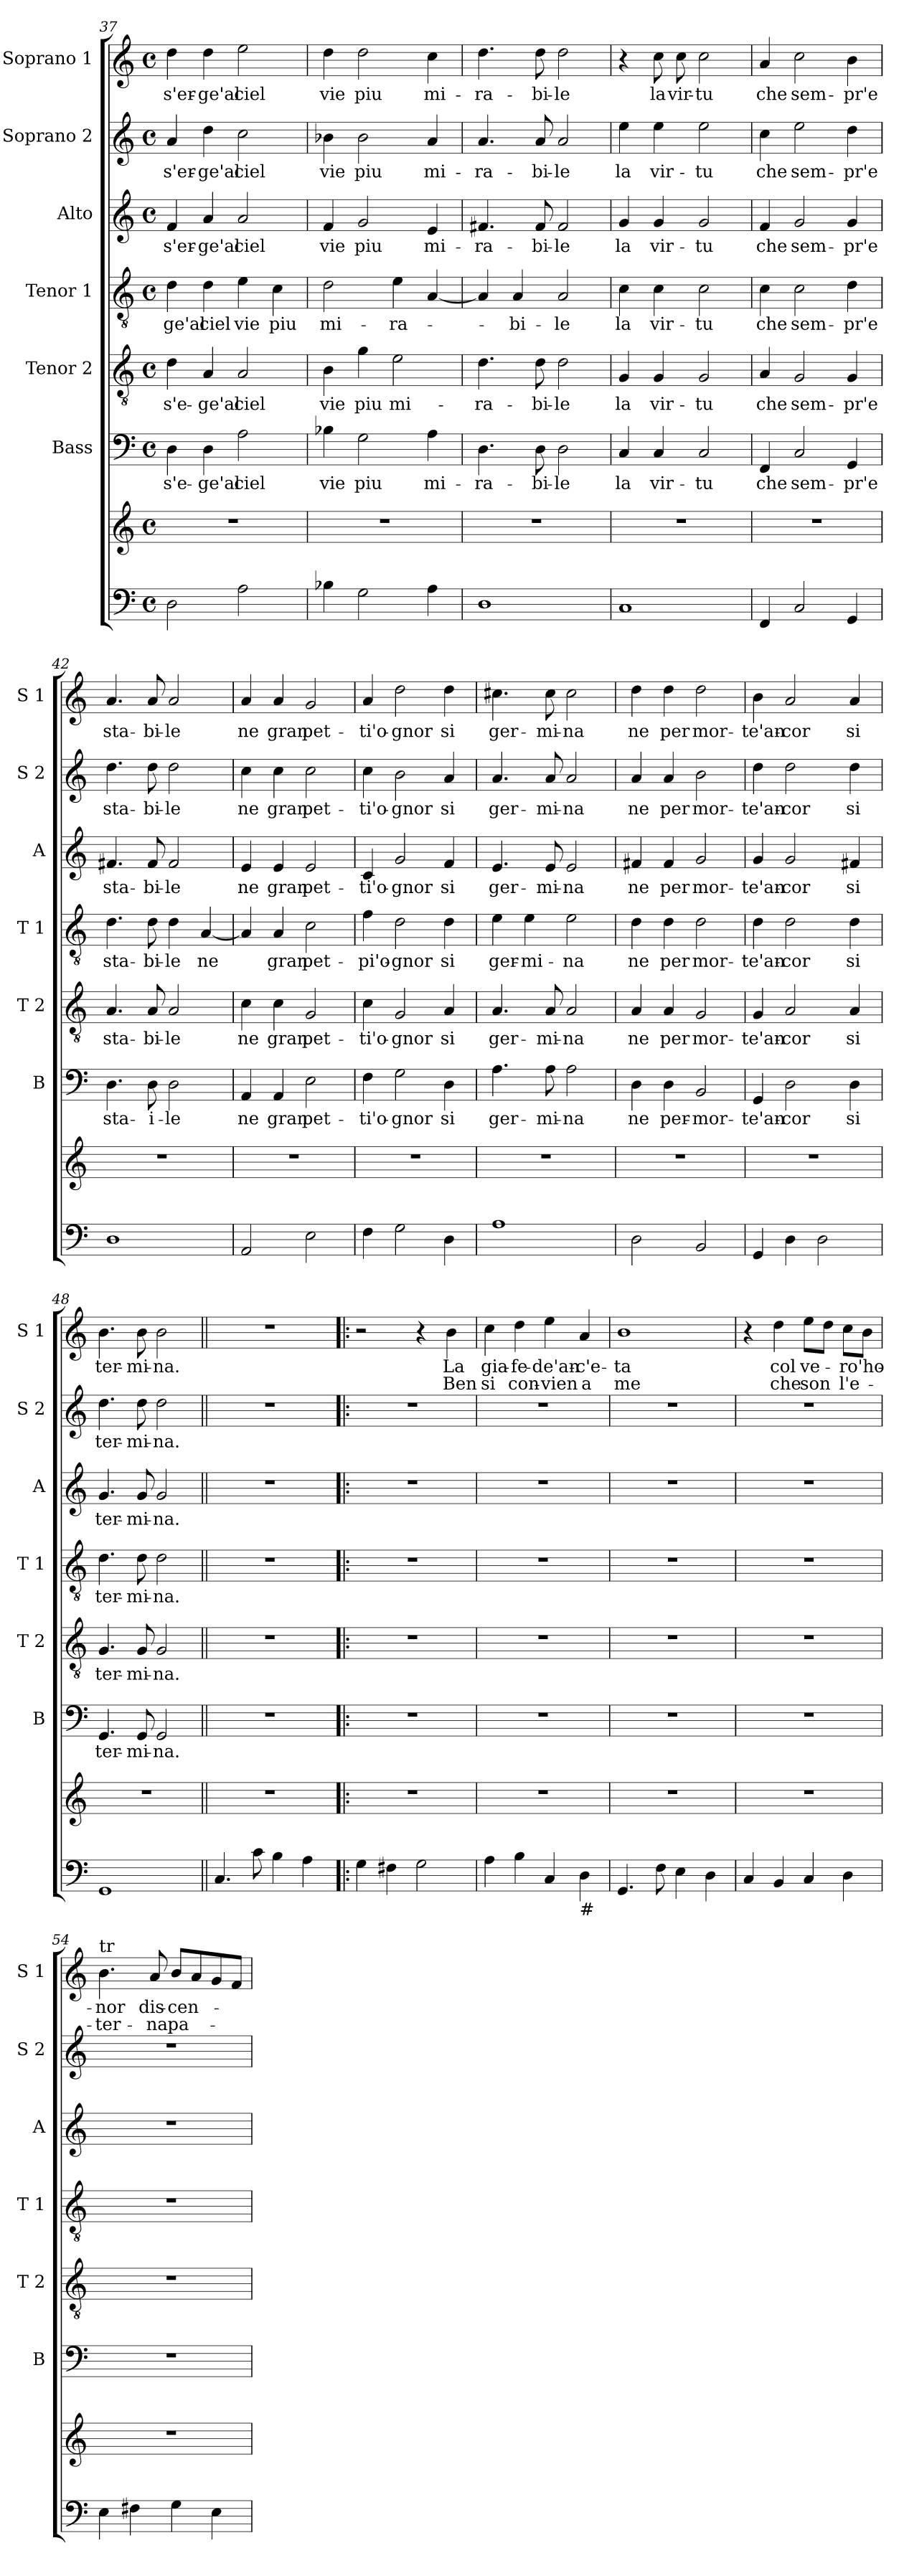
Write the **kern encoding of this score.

**kern	**kern	**kern	**text	**kern	**text	**kern	**text	**kern	**text	**kern	**text	**kern	**text	**text
*part7	*part7	*part6	*part6	*part5	*part5	*part4	*part4	*part3	*part3	*part2	*part2	*part1	*part1	*part1
*staff8	*staff7	*staff6	*staff6	*staff5	*staff5	*staff4	*staff4	*staff3	*staff3	*staff2	*staff2	*staff1	*staff1	*staff1
*	*	*I"Bass	*	*I"Tenor 2	*	*I"Tenor 1	*	*I"Alto	*	*I"Soprano 2	*	*I"Soprano 1	*	*
*	*	*I'B	*	*I'T 2	*	*I'T 1	*	*I'A	*	*I'S 2	*	*I'S 1	*	*
*clefF4	*clefG2	*clefF4	*	*clefGv2	*	*clefGv2	*	*clefG2	*	*clefG2	*	*clefG2	*	*
*k[]	*k[]	*k[]	*	*k[]	*	*k[]	*	*k[]	*	*k[]	*	*k[]	*	*
*C:	*C:	*C:	*	*C:	*	*C:	*	*C:	*	*C:	*	*C:	*	*
*M4/4	*M4/4	*M4/4	*	*M4/4	*	*M4/4	*	*M4/4	*	*M4/4	*	*M4/4	*	*
*met(c)	*met(c)	*met(c)	*	*met(c)	*	*met(c)	*	*met(c)	*	*met(c)	*	*met(c)	*	*
=37	=37	=37	=37	=37	=37	=37	=37	=37	=37	=37	=37	=37	=37	=37
2D\	1r	4D\	s'e-	4d\	s'e-	4d\	-ge'al	4f/	s'er-	4a/	s'er-	4dd\	s'er-	.
.	.	4D\	-ge'al	4A/	-ge'al	4d\	ciel	4a/	-ge'al	4dd\	-ge'al	4dd\	-ge'al	.
2A\	.	2A\	ciel	2A/	ciel	4e\	vie	2a/	ciel	2cc\	ciel	2ee\	ciel	.
.	.	.	.	.	.	4c\	piu	.	.	.	.	.	.	.
=38	=38	=38	=38	=38	=38	=38	=38	=38	=38	=38	=38	=38	=38	=38
4B-X\	1r	4B-X\	vie	4B\	vie	2d\	mi-	4f/	vie	4b-X\	vie	4dd\	vie	.
2G\	.	2G\	piu	4g\	piu	.	.	2g/	piu	2b-\	piu	2dd\	piu	.
.	.	.	.	2e\	mi-	4e\	-ra-	.	.	.	.	.	.	.
4A\	.	4A\	mi-	.	.	[4A/	.	4e/	mi-	4a/	mi-	4cc\	mi-	.
=39	=39	=39	=39	=39	=39	=39	=39	=39	=39	=39	=39	=39	=39	=39
1D	1r	4.D\	-ra-	4.d\	-ra-	4A/]	.	4.f#X/	-ra-	4.a/	-ra-	4.dd\	-ra-	.
.	.	.	.	.	.	4A/	-bi-	.	.	.	.	.	.	.
.	.	8D\	-bi-	8d\	-bi-	.	.	8f#/	-bi-	8a/	-bi-	8dd\	-bi-	.
.	.	2D\	-le	2d\	-le	2A/	-le	2f#/	-le	2a/	-le	2dd\	-le	.
=40	=40	=40	=40	=40	=40	=40	=40	=40	=40	=40	=40	=40	=40	=40
1C	1r	4C/	la	4G/	la	4c\	la	4g/	la	4ee\	la	4r	.	.
.	.	4C/	vir-	4G/	vir-	4c\	vir-	4g/	vir-	4ee\	vir-	8cc\	la	.
.	.	.	.	.	.	.	.	.	.	.	.	8cc\	vir-	.
.	.	2C/	-tu	2G/	-tu	2c\	-tu	2g/	-tu	2ee\	-tu	2cc\	-tu	.
=41	=41	=41	=41	=41	=41	=41	=41	=41	=41	=41	=41	=41	=41	=41
4FF/	1r	4FF/	che	4A/	che	4c\	che	4f/	che	4cc\	che	4a/	che	.
2C/	.	2C/	sem-	2G/	sem-	2c\	sem-	2g/	sem-	2ee\	sem-	2cc\	sem-	.
4GG/	.	4GG/	-pr'e	4G/	-pr'e	4d\	-pr'e	4g/	-pr'e	4dd\	-pr'e	4b\	-pr'e	.
!!LO:PB:g=z
=42	=42	=42	=42	=42	=42	=42	=42	=42	=42	=42	=42	=42	=42	=42
1D	1r	4.D\	sta-	4.A/	sta-	4.d\	sta-	4.f#X/	sta-	4.dd\	sta-	4.a/	sta-	.
.	.	8D\	-i-	8A/	-bi-	8d\	-bi-	8f#/	-bi-	8dd\	-bi-	8a/	-bi-	.
.	.	2D\	-le	2A/	-le	4d\	-le	2f#/	-le	2dd\	-le	2a/	-le	.
.	.	.	.	.	.	[4A/	ne	.	.	.	.	.	.	.
=43	=43	=43	=43	=43	=43	=43	=43	=43	=43	=43	=43	=43	=43	=43
2AA/	1r	4AA/	ne	4c\	ne	4A/]	.	4e/	ne	4cc\	ne	4a/	ne	.
.	.	4AA/	gran	4c\	gran	4A/	gran	4e/	gran	4cc\	gran	4a/	gran	.
2E\	.	2E\	pet-	2G/	pet-	2c\	pet-	2e/	pet-	2cc\	pet-	2g/	pet-	.
=44	=44	=44	=44	=44	=44	=44	=44	=44	=44	=44	=44	=44	=44	=44
4F\	1r	4F\	-ti'o-	4c\	-ti'o-	4f\	-pi'o-	4c/	-ti'o-	4cc\	-ti'o-	4a/	-ti'o-	.
2G\	.	2G\	-gnor	2G/	-gnor	2d\	-gnor	2g/	-gnor	2b\	-gnor	2dd\	-gnor	.
4D\	.	4D\	si	4A/	si	4d\	si	4f/	si	4a/	si	4dd\	si	.
=45	=45	=45	=45	=45	=45	=45	=45	=45	=45	=45	=45	=45	=45	=45
1A	1r	4.A\	ger-	4.A/	ger-	4e\	ger-	4.e/	ger-	4.a/	ger-	4.cc#X\	ger-	.
.	.	.	.	.	.	4e\	-mi-	.	.	.	.	.	.	.
.	.	8A\	-mi-	8A/	-mi-	.	.	8e/	-mi-	8a/	-mi-	8cc#\	-mi-	.
.	.	2A\	-na	2A/	-na	2e\	-na	2e/	-na	2a/	-na	2cc#\	-na	.
=46	=46	=46	=46	=46	=46	=46	=46	=46	=46	=46	=46	=46	=46	=46
2D\	1r	4D\	ne	4A/	ne	4d\	ne	4f#X/	ne	4a/	ne	4dd\	ne	.
.	.	4D\	per-	4A/	per	4d\	per	4f#/	per	4a/	per	4dd\	per	.
2BB/	.	2BB/	-mor-	2G/	mor-	2d\	mor-	2g/	mor-	2b\	mor-	2dd\	mor-	.
=47	=47	=47	=47	=47	=47	=47	=47	=47	=47	=47	=47	=47	=47	=47
4GG/	1r	4GG/	-te'an-	4G/	-te'an-	4d\	-te'an-	4g/	-te'an-	4dd\	-te'an-	4b\	-te'an-	.
4D\	.	2D\	-cor	2A/	-cor	2d\	-cor	2g/	-cor	2dd\	-cor	2a/	-cor	.
2D\	.	.	.	.	.	.	.	.	.	.	.	.	.	.
.	.	4D\	si	4A/	si	4d\	si	4f#X/	si	4dd\	si	4a/	si	.
=48	=48	=48	=48	=48	=48	=48	=48	=48	=48	=48	=48	=48	=48	=48
1GG	1r	4.GG/	ter-	4.G/	ter-	4.d\	ter-	4.g/	ter-	4.dd\	ter-	4.b\	ter-	.
.	.	8GG/	-mi-	8G/	-mi-	8d\	-mi-	8g/	-mi-	8dd\	-mi-	8b\	-mi-	.
.	.	2GG/	-na.	2G/	-na.	2d\	-na.	2g/	-na.	2dd\	-na.	2b\	-na.	.
!!LO:LB:g=z
=49||	=49||	=49||	=49||	=49||	=49||	=49||	=49||	=49||	=49||	=49||	=49||	=49||	=49||	=49||
4.C/	1r	1r	.	1r	.	1r	.	1r	.	1r	.	1r	.	.
8c\	.	.	.	.	.	.	.	.	.	.	.	.	.	.
4B\	.	.	.	.	.	.	.	.	.	.	.	.	.	.
4A\	.	.	.	.	.	.	.	.	.	.	.	.	.	.
=50!|:	=50!|:	=50!|:	=50!|:	=50!|:	=50!|:	=50!|:	=50!|:	=50!|:	=50!|:	=50!|:	=50!|:	=50!|:	=50!|:	=50!|:
4G\	1r	1r	.	1r	.	1r	.	1r	.	1r	.	2r	.	.
4F#X\	.	.	.	.	.	.	.	.	.	.	.	.	.	.
2G\	.	.	.	.	.	.	.	.	.	.	.	4r	.	.
.	.	.	.	.	.	.	.	.	.	.	.	4b\	La	Ben
=51	=51	=51	=51	=51	=51	=51	=51	=51	=51	=51	=51	=51	=51	=51
4A\	1r	1r	.	1r	.	1r	.	1r	.	1r	.	4cc\	gia-	si
4B\	.	.	.	.	.	.	.	.	.	.	.	4dd\	-fe-	con-
4C/	.	.	.	.	.	.	.	.	.	.	.	4ee\	-de'an-	-vien
!LO:TX:b:t=#	!	!	!	!	!	!	!	!	!	!	!	!	!	!
4D\	.	.	.	.	.	.	.	.	.	.	.	4a/	-c'e-	a
=52	=52	=52	=52	=52	=52	=52	=52	=52	=52	=52	=52	=52	=52	=52
4.GG/	1r	1r	.	1r	.	1r	.	1r	.	1r	.	1b	-ta	me
8F\	.	.	.	.	.	.	.	.	.	.	.	.	.	.
4E\	.	.	.	.	.	.	.	.	.	.	.	.	.	.
4D\	.	.	.	.	.	.	.	.	.	.	.	.	.	.
=53	=53	=53	=53	=53	=53	=53	=53	=53	=53	=53	=53	=53	=53	=53
4C/	1r	1r	.	1r	.	1r	.	1r	.	1r	.	4r	.	.
4BB/	.	.	.	.	.	.	.	.	.	.	.	4dd\	col	che
4C/	.	.	.	.	.	.	.	.	.	.	.	8ee\L	ve-	son
.	.	.	.	.	.	.	.	.	.	.	.	8dd\J	.	.
4D\	.	.	.	.	.	.	.	.	.	.	.	8cc\L	-ro'ho-	l'e-
.	.	.	.	.	.	.	.	.	.	.	.	8b\J	.	.
=54	=54	=54	=54	=54	=54	=54	=54	=54	=54	=54	=54	=54	=54	=54
!	!	!	!	!	!	!	!	!	!	!	!	!LO:TX:a:t=tr	!	!
4E\	1r	1r	.	1r	.	1r	.	1r	.	1r	.	4.b\	-nor	-ter-
4F#X\	.	.	.	.	.	.	.	.	.	.	.	.	.	.
.	.	.	.	.	.	.	.	.	.	.	.	8a/	dis-	-na
4G\	.	.	.	.	.	.	.	.	.	.	.	8b/L	-cen-	pa-
.	.	.	.	.	.	.	.	.	.	.	.	8a/	.	.
4E\	.	.	.	.	.	.	.	.	.	.	.	8g/	.	.
.	.	.	.	.	.	.	.	.	.	.	.	8f/J	.	.
=	=	=	=	=	=	=	=	=	=	=	=	=	=	=
*-	*-	*-	*-	*-	*-	*-	*-	*-	*-	*-	*-	*-	*-	*-
